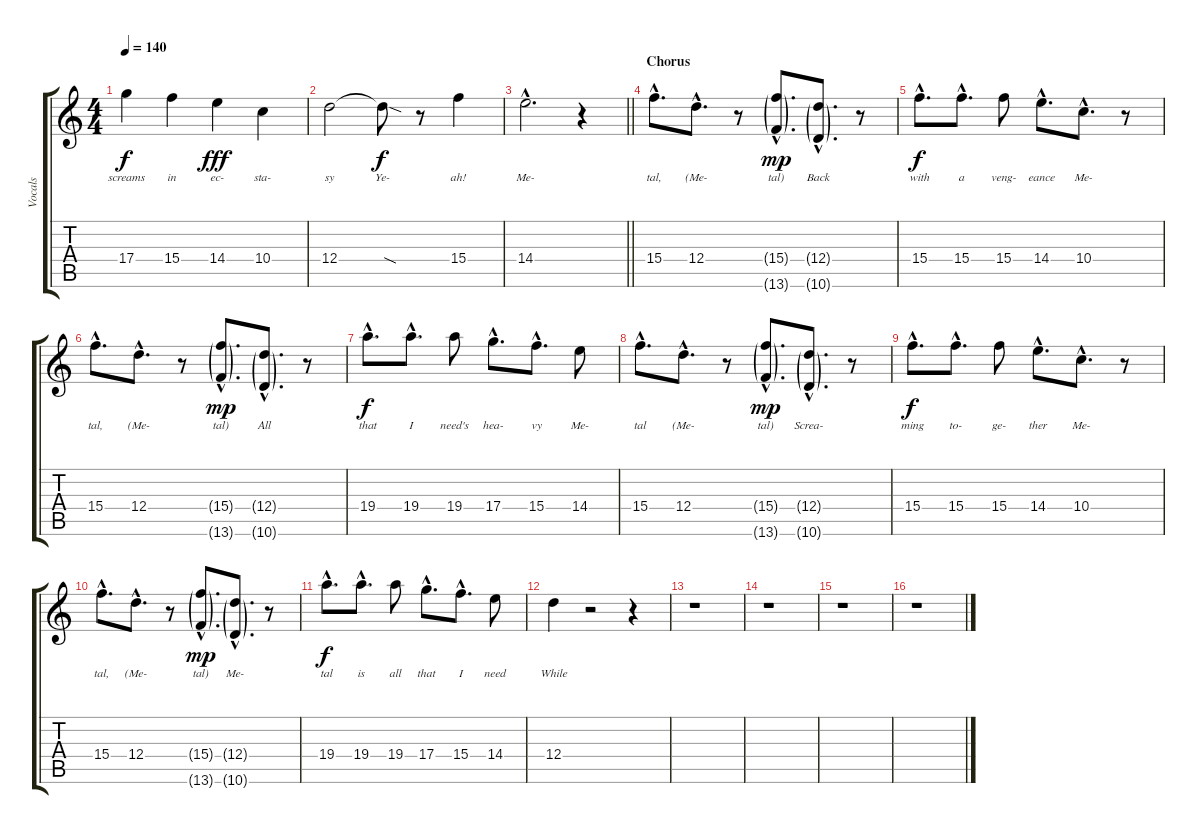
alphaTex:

\track ("Vocals" "Vocals") {instrument overdrivenguitar}
\staff {score tabs}
\tuning (E4 B3 G3 D3 A2 E2) {hide}
\ts (4 4)
\tempo 140
\clef g2
\ks c
17.4.4{lyrics (0 "screams") lyrics (1 "") lyrics (2 "") lyrics (3 "") lyrics (4 "") dy f} 15.4.4{lyrics (0 "in") lyrics (1 "") lyrics (2 "") lyrics (3 "") lyrics (4 "")} 14.4.4{lyrics (0 "ec-") lyrics (1 "") lyrics (2 "") lyrics (3 "") lyrics (4 "") dy fff} 10.4.4{lyrics (0 "sta-") lyrics (1 "") lyrics (2 "") lyrics (3 "") lyrics (4 "")} |
12.4.2{lyrics (0 "sy") lyrics (1 "") lyrics (2 "") lyrics (3 "") lyrics (4 "")} 12.4{sod t}.8{lyrics (0 "Ye-") lyrics (1 "") lyrics (2 "") lyrics (3 "") lyrics (4 "") dy f} r.8 15.4.4{lyrics (0 "ah!") lyrics (1 "") lyrics (2 "") lyrics (3 "") lyrics (4 "")} |
\barLineRight lightlight
14.4{hac}.2{d lyrics (0 "Me-") lyrics (1 "") lyrics (2 "") lyrics (3 "") lyrics (4 "")} r.4 |
\section ("" "Chorus")
15.4{hac}.8{d lyrics (0 "tal,") lyrics (1 "") lyrics (2 "") lyrics (3 "") lyrics (4 "")} 12.4{hac}.8{d lyrics (0 "(Me-") lyrics (1 "") lyrics (2 "") lyrics (3 "") lyrics (4 "")} r.8 (15.4{g hac} 13.6{g hac}).8{d lyrics (0 "tal)") lyrics (1 "") lyrics (2 "") lyrics (3 "") lyrics (4 "") dy mp} (12.4{g hac} 10.6{g hac}).8{d lyrics (0 "Back") lyrics (1 "") lyrics (2 "") lyrics (3 "") lyrics (4 "")} r.8 |
15.4{hac}.8{d lyrics (0 "with") lyrics (1 "") lyrics (2 "") lyrics (3 "") lyrics (4 "") dy f} 15.4{hac}.8{d lyrics (0 "a") lyrics (1 "") lyrics (2 "") lyrics (3 "") lyrics (4 "")} 15.4.8{lyrics (0 "veng-") lyrics (1 "") lyrics (2 "") lyrics (3 "") lyrics (4 "")} 14.4{hac}.8{d lyrics (0 "eance") lyrics (1 "") lyrics (2 "") lyrics (3 "") lyrics (4 "")} 10.4{hac}.8{d lyrics (0 "Me-") lyrics (1 "") lyrics (2 "") lyrics (3 "") lyrics (4 "")} r.8 |
15.4{hac}.8{d lyrics (0 "tal,") lyrics (1 "") lyrics (2 "") lyrics (3 "") lyrics (4 "")} 12.4{hac}.8{d lyrics (0 "(Me-") lyrics (1 "") lyrics (2 "") lyrics (3 "") lyrics (4 "")} r.8 (15.4{g hac} 13.6{g hac}).8{d lyrics (0 "tal)") lyrics (1 "") lyrics (2 "") lyrics (3 "") lyrics (4 "") dy mp} (12.4{g hac} 10.6{g hac}).8{d lyrics (0 "All") lyrics (1 "") lyrics (2 "") lyrics (3 "") lyrics (4 "")} r.8 |
19.4{hac}.8{d lyrics (0 "that") lyrics (1 "") lyrics (2 "") lyrics (3 "") lyrics (4 "") dy f} 19.4{hac}.8{d lyrics (0 "I") lyrics (1 "") lyrics (2 "") lyrics (3 "") lyrics (4 "")} 19.4.8{lyrics (0 "need's") lyrics (1 "") lyrics (2 "") lyrics (3 "") lyrics (4 "")} 17.4{hac}.8{d lyrics (0 "hea-") lyrics (1 "") lyrics (2 "") lyrics (3 "") lyrics (4 "")} 15.4{hac}.8{d lyrics (0 "vy") lyrics (1 "") lyrics (2 "") lyrics (3 "") lyrics (4 "")} 14.4.8{lyrics (0 "Me-") lyrics (1 "") lyrics (2 "") lyrics (3 "") lyrics (4 "")} |
15.4{hac}.8{d lyrics (0 "tal") lyrics (1 "") lyrics (2 "") lyrics (3 "") lyrics (4 "")} 12.4{hac}.8{d lyrics (0 "(Me-") lyrics (1 "") lyrics (2 "") lyrics (3 "") lyrics (4 "")} r.8 (15.4{g hac} 13.6{g hac}).8{d lyrics (0 "tal)") lyrics (1 "") lyrics (2 "") lyrics (3 "") lyrics (4 "") dy mp} (12.4{g hac} 10.6{g hac}).8{d lyrics (0 "Screa-") lyrics (1 "") lyrics (2 "") lyrics (3 "") lyrics (4 "")} r.8 |
15.4{hac}.8{d lyrics (0 "ming") lyrics (1 "") lyrics (2 "") lyrics (3 "") lyrics (4 "") dy f} 15.4{hac}.8{d lyrics (0 "to-") lyrics (1 "") lyrics (2 "") lyrics (3 "") lyrics (4 "")} 15.4.8{lyrics (0 "ge-") lyrics (1 "") lyrics (2 "") lyrics (3 "") lyrics (4 "")} 14.4{hac}.8{d lyrics (0 "ther") lyrics (1 "") lyrics (2 "") lyrics (3 "") lyrics (4 "")} 10.4{hac}.8{d lyrics (0 "Me-") lyrics (1 "") lyrics (2 "") lyrics (3 "") lyrics (4 "")} r.8 |
15.4{hac}.8{d lyrics (0 "tal,") lyrics (1 "") lyrics (2 "") lyrics (3 "") lyrics (4 "")} 12.4{hac}.8{d lyrics (0 "(Me-") lyrics (1 "") lyrics (2 "") lyrics (3 "") lyrics (4 "")} r.8 (15.4{g hac} 13.6{g hac}).8{d lyrics (0 "tal)") lyrics (1 "") lyrics (2 "") lyrics (3 "") lyrics (4 "") dy mp} (12.4{g hac} 10.6{g hac}).8{d lyrics (0 "Me-") lyrics (1 "") lyrics (2 "") lyrics (3 "") lyrics (4 "")} r.8 |
19.4{hac}.8{d lyrics (0 "tal") lyrics (1 "") lyrics (2 "") lyrics (3 "") lyrics (4 "") dy f} 19.4{hac}.8{d lyrics (0 "is") lyrics (1 "") lyrics (2 "") lyrics (3 "") lyrics (4 "")} 19.4.8{lyrics (0 "all") lyrics (1 "") lyrics (2 "") lyrics (3 "") lyrics (4 "")} 17.4{hac}.8{d lyrics (0 "that") lyrics (1 "") lyrics (2 "") lyrics (3 "") lyrics (4 "")} 15.4{hac}.8{d lyrics (0 "I") lyrics (1 "") lyrics (2 "") lyrics (3 "") lyrics (4 "")} 14.4.8{lyrics (0 "need") lyrics (1 "") lyrics (2 "") lyrics (3 "") lyrics (4 "")} |
12.4.4{lyrics (0 "While") lyrics (1 "") lyrics (2 "") lyrics (3 "") lyrics (4 "")} r.2 r.4 |
r.1 |
r.1 |
r.1 |
r.1
